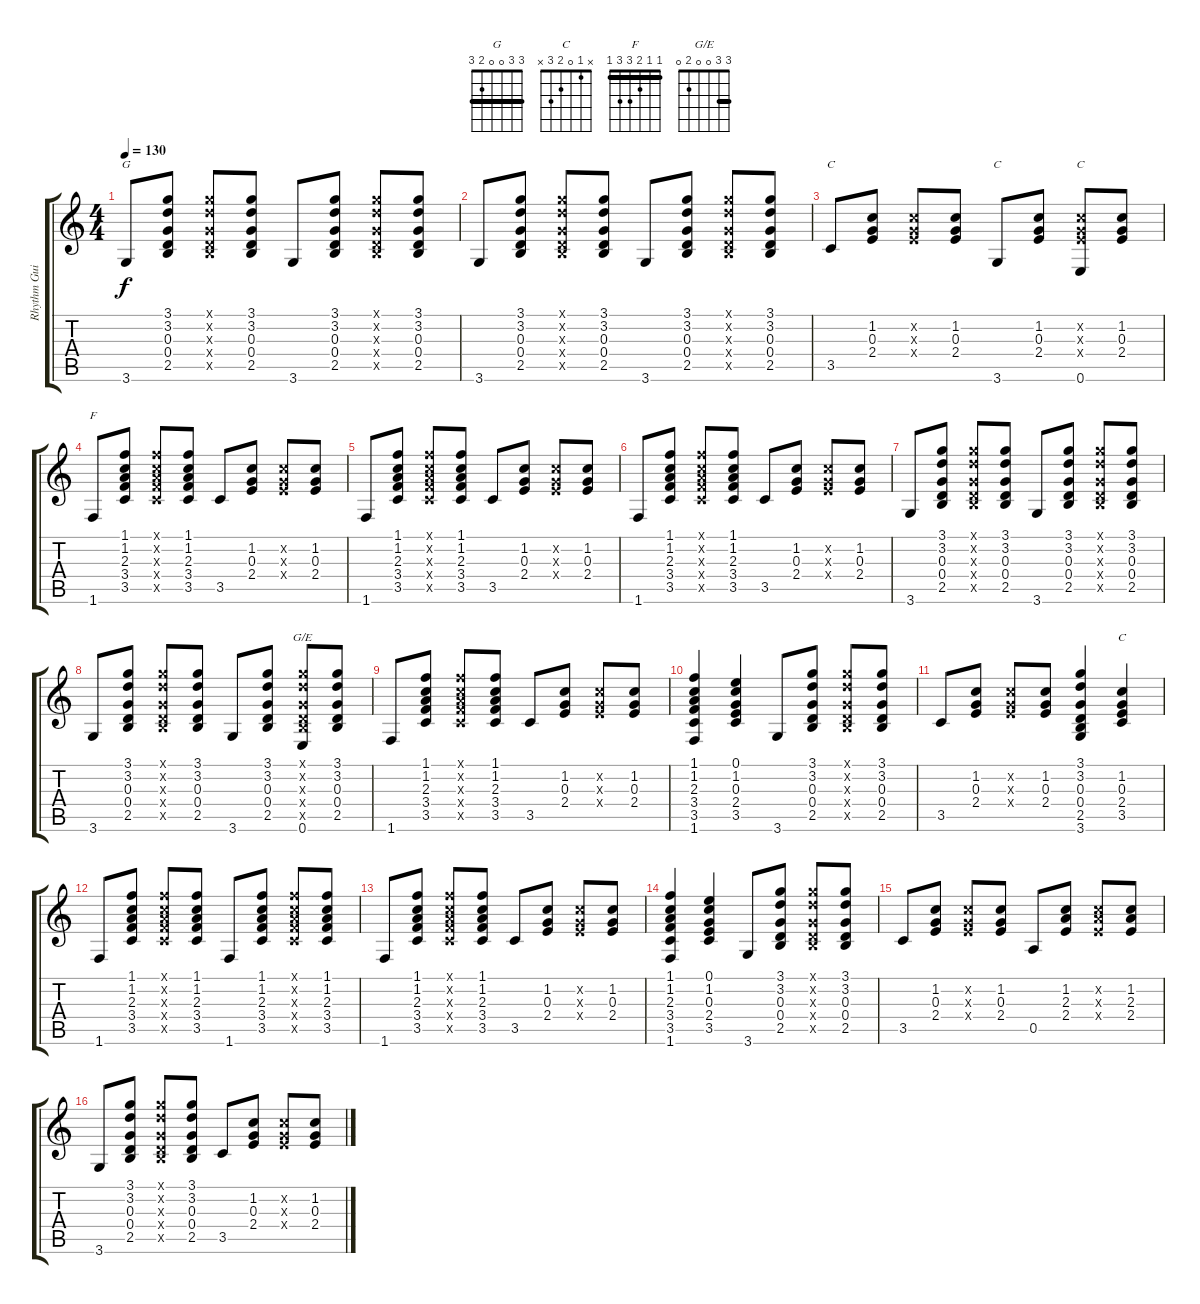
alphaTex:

\track ("Rhythm Guitar" "Rhythm Gui") {instrument acousticguitarnylon}
\staff {score tabs}
\tuning (E4 B3 G3 D3 A2 E2) {hide}
\chord ("G" 3 3 0 0 2 3) {barre 3}
\chord ("C" 0 1 0 2 3 x)
\chord ("C" 0 1 0 2 3 3)
\chord ("C" 0 1 0 2 3 0)
\chord ("F" 1 1 2 3 3 1) {barre 1}
\chord ("G/E" 3 3 0 0 2 0) {barre 3}
\chord ("C" x 1 0 2 3 x)
\ts (4 4)
\tempo 130
\clef g2
\ks c
3.6.8{ch "G" dy f} (3.1 3.2 0.3 0.4 2.5).8 (3.1{x} 3.2{x} 0.3{x} 0.4{x} 2.5{x}).8 (3.1 3.2 0.3 0.4 2.5).8 3.6.8 (3.1 3.2 0.3 0.4 2.5).8 (3.1{x} 3.2{x} 0.3{x} 0.4{x} 2.5{x}).8 (3.1 3.2 0.3 0.4 2.5).8 |
3.6.8 (3.1 3.2 0.3 0.4 2.5).8 (3.1{x} 3.2{x} 0.3{x} 0.4{x} 2.5{x}).8 (3.1 3.2 0.3 0.4 2.5).8 3.6.8 (3.1 3.2 0.3 0.4 2.5).8 (3.1{x} 3.2{x} 0.3{x} 0.4{x} 2.5{x}).8 (3.1 3.2 0.3 0.4 2.5).8 |
3.5.8{ch "C"} (1.2 0.3 2.4).8 (1.2{x} 0.3{x} 2.4{x}).8 (1.2 0.3 2.4).8 3.6.8{ch "C"} (1.2 0.3 2.4).8 (1.2{x} 0.3{x} 2.4{x} 0.6).8{ch "C"} (1.2 0.3 2.4).8 |
1.6.8{ch "F"} (1.1 1.2 2.3 3.4 3.5).8 (1.1{x} 1.2{x} 2.3{x} 3.4{x} 3.5{x}).8 (1.1 1.2 2.3 3.4 3.5).8 3.5.8 (1.2 0.3 2.4).8 (1.2{x} 0.3{x} 2.4{x}).8 (1.2 0.3 2.4).8 |
1.6.8 (1.1 1.2 2.3 3.4 3.5).8 (1.1{x} 1.2{x} 2.3{x} 3.4{x} 3.5{x}).8 (1.1 1.2 2.3 3.4 3.5).8 3.5.8 (1.2 0.3 2.4).8 (1.2{x} 0.3{x} 2.4{x}).8 (1.2 0.3 2.4).8 |
1.6.8 (1.1 1.2 2.3 3.4 3.5).8 (1.1{x} 1.2{x} 2.3{x} 3.4{x} 3.5{x}).8 (1.1 1.2 2.3 3.4 3.5).8 3.5.8 (1.2 0.3 2.4).8 (1.2{x} 0.3{x} 2.4{x}).8 (1.2 0.3 2.4).8 |
3.6.8 (3.1 3.2 0.3 0.4 2.5).8 (3.1{x} 3.2{x} 0.3{x} 0.4{x} 2.5{x}).8 (3.1 3.2 0.3 0.4 2.5).8 3.6.8 (3.1 3.2 0.3 0.4 2.5).8 (3.1{x} 3.2{x} 0.3{x} 0.4{x} 2.5{x}).8 (3.1 3.2 0.3 0.4 2.5).8 |
3.6.8 (3.1 3.2 0.3 0.4 2.5).8 (3.1{x} 3.2{x} 0.3{x} 0.4{x} 2.5{x}).8 (3.1 3.2 0.3 0.4 2.5).8 3.6.8 (3.1 3.2 0.3 0.4 2.5).8 (3.1{x} 3.2{x} 0.3{x} 0.4{x} 2.5{x} 0.6).8{ch "G/E"} (3.1 3.2 0.3 0.4 2.5).8 |
1.6.8 (1.1 1.2 2.3 3.4 3.5).8 (1.1{x} 1.2{x} 2.3{x} 3.4{x} 3.5{x}).8 (1.1 1.2 2.3 3.4 3.5).8 3.5.8 (1.2 0.3 2.4).8 (1.2{x} 0.3{x} 2.4{x}).8 (1.2 0.3 2.4).8 |
(1.1 1.2 2.3 3.4 3.5 1.6).4 (0.1 1.2 0.3 2.4 3.5).4 3.6.8 (3.1 3.2 0.3 0.4 2.5).8 (3.1{x} 3.2{x} 0.3{x} 0.4{x} 2.5{x}).8 (3.1 3.2 0.3 0.4 2.5).8 |
3.5.8 (1.2 0.3 2.4).8 (1.2{x} 0.3{x} 2.4{x}).8 (1.2 0.3 2.4).8 (3.1 3.2 0.3 0.4 2.5 3.6).4 (1.2 0.3 2.4 3.5).4{ch "C"} |
1.6.8 (1.1 1.2 2.3 3.4 3.5).8 (1.1{x} 1.2{x} 2.3{x} 3.4{x} 3.5{x}).8 (1.1 1.2 2.3 3.4 3.5).8 1.6.8 (1.1 1.2 2.3 3.4 3.5).8 (1.1{x} 1.2{x} 2.3{x} 3.4{x} 3.5{x}).8 (1.1 1.2 2.3 3.4 3.5).8 |
1.6.8 (1.1 1.2 2.3 3.4 3.5).8 (1.1{x} 1.2{x} 2.3{x} 3.4{x} 3.5{x}).8 (1.1 1.2 2.3 3.4 3.5).8 3.5.8 (1.2 0.3 2.4).8 (1.2{x} 0.3{x} 2.4{x}).8 (1.2 0.3 2.4).8 |
(1.1 1.2 2.3 3.4 3.5 1.6).4 (0.1 1.2 0.3 2.4 3.5).4 3.6.8 (3.1 3.2 0.3 0.4 2.5).8 (3.1{x} 3.2{x} 0.3{x} 0.4{x} 2.5{x}).8 (3.1 3.2 0.3 0.4 2.5).8 |
3.5.8 (1.2 0.3 2.4).8 (1.2{x} 0.3{x} 2.4{x}).8 (1.2 0.3 2.4).8 0.5.8 (1.2 2.3 2.4).8 (1.2{x} 2.3{x} 2.4{x}).8 (1.2 2.3 2.4).8 |
3.6.8 (3.1 3.2 0.3 0.4 2.5).8 (3.1{x} 3.2{x} 0.3{x} 0.4{x} 2.5{x}).8 (3.1 3.2 0.3 0.4 2.5).8 3.5.8 (1.2 0.3 2.4).8 (1.2{x} 0.3{x} 2.4{x}).8 (1.2 0.3 2.4).8
